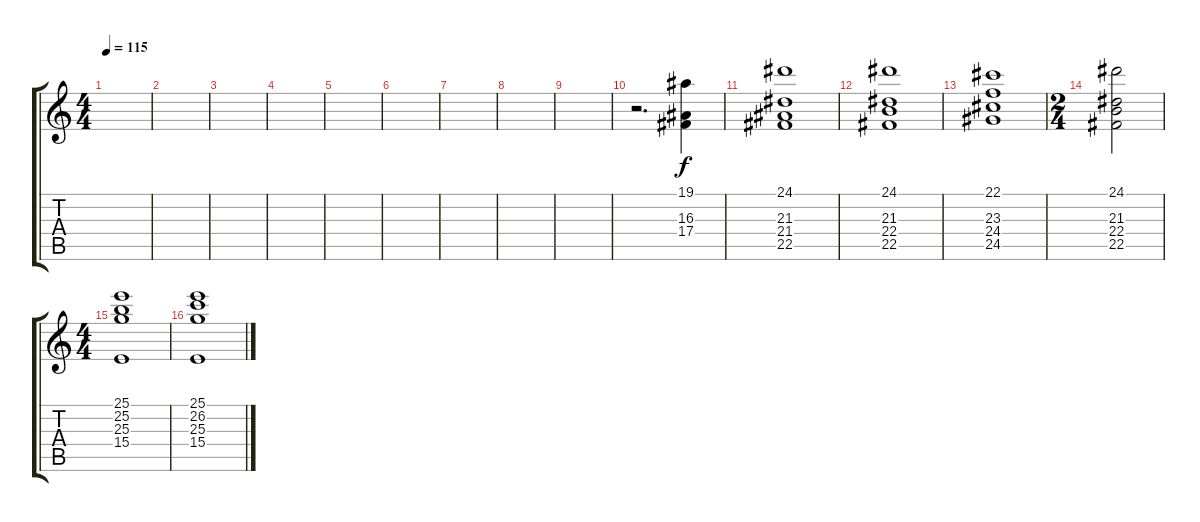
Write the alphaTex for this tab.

\track "" {instrument stringensemble1}
\staff {score tabs}
\tuning (Eb4 Bb3 Gb3 Db3 Ab2 Eb2) {hide}
\ts (4 4)
\tempo 115
\clef g2
\ks c
|
|
|
|
|
|
|
|
|
r.2{d} (19.1 16.3 17.4).4 |
(24.1 21.3 21.4 22.5).1 |
(24.1 21.3 22.4 22.5).1 |
(22.1 23.3 24.4 24.5).1 |
\ts (2 4)
(24.1 21.3 22.4 22.5).2 |
\ts (4 4)
(25.1 25.2 25.3 15.4).1 |
(25.1 26.2 25.3 15.4).1
